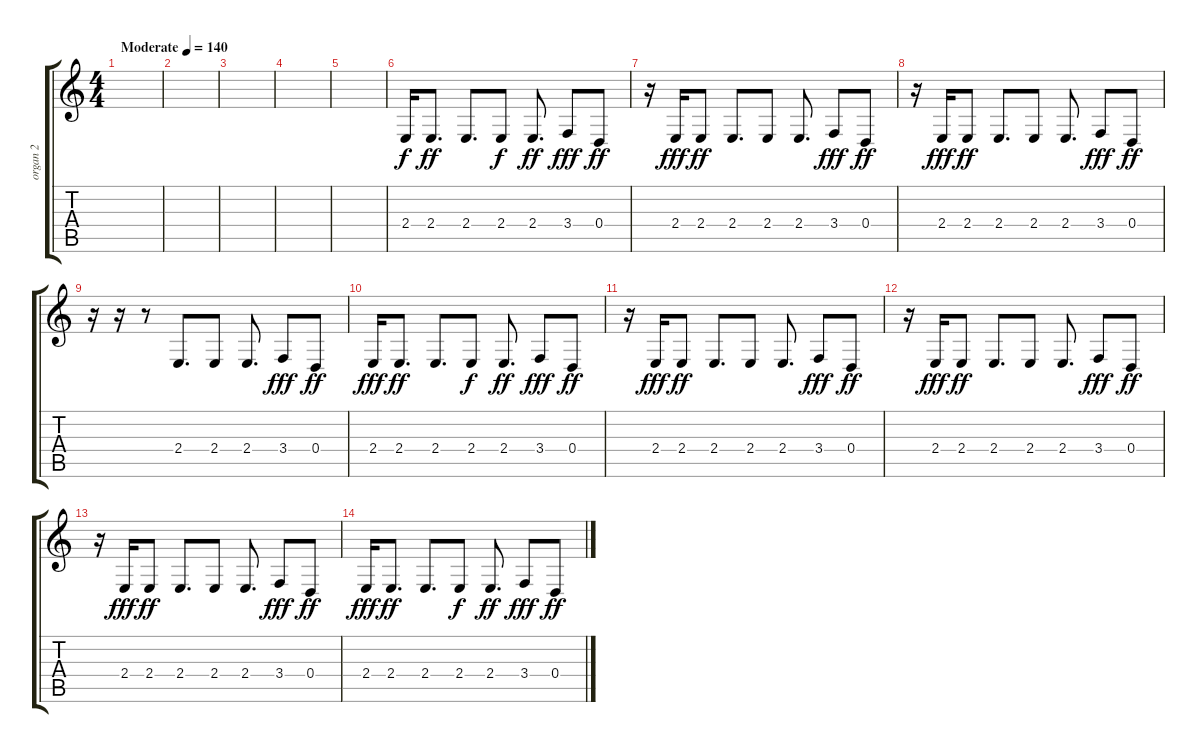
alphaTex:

\track ("organ 2" "organ 2") {instrument drawbarorgan}
\staff {score tabs}
\tuning (E4 B3 G3 D3 A2 E2) {hide}
\ts (4 4)
\tempo (140 "Moderate")
\clef g2
\ks c
|
|
|
|
|
2.4.16 2.4.8{d dy ff} 2.4.8{d} 2.4.8{dy f} 2.4.8{d dy ff} 3.4.8{dy fff} 0.4.8{dy ff} |
r.16 2.4.16{dy fff} 2.4.8{dy ff} 2.4.8{d} 2.4.8 2.4.8{d} 3.4.8{dy fff} 0.4.8{dy ff} |
r.16 2.4.16{dy fff} 2.4.8{dy ff} 2.4.8{d} 2.4.8 2.4.8{d} 3.4.8{dy fff} 0.4.8{dy ff} |
r.16 r.16 r.8 2.4.8{d} 2.4.8 2.4.8{d} 3.4.8{dy fff} 0.4.8{dy ff} |
2.4.16{dy fff} 2.4.8{d dy ff} 2.4.8{d} 2.4.8{dy f} 2.4.8{d dy ff} 3.4.8{dy fff} 0.4.8{dy ff} |
r.16 2.4.16{dy fff} 2.4.8{dy ff} 2.4.8{d} 2.4.8 2.4.8{d} 3.4.8{dy fff} 0.4.8{dy ff} |
r.16 2.4.16{dy fff} 2.4.8{dy ff} 2.4.8{d} 2.4.8 2.4.8{d} 3.4.8{dy fff} 0.4.8{dy ff} |
r.16 2.4.16{dy fff} 2.4.8{dy ff} 2.4.8{d} 2.4.8 2.4.8{d} 3.4.8{dy fff} 0.4.8{dy ff} |
2.4.16{dy fff} 2.4.8{d dy ff} 2.4.8{d} 2.4.8{dy f} 2.4.8{d dy ff} 3.4.8{dy fff} 0.4.8{dy ff}
